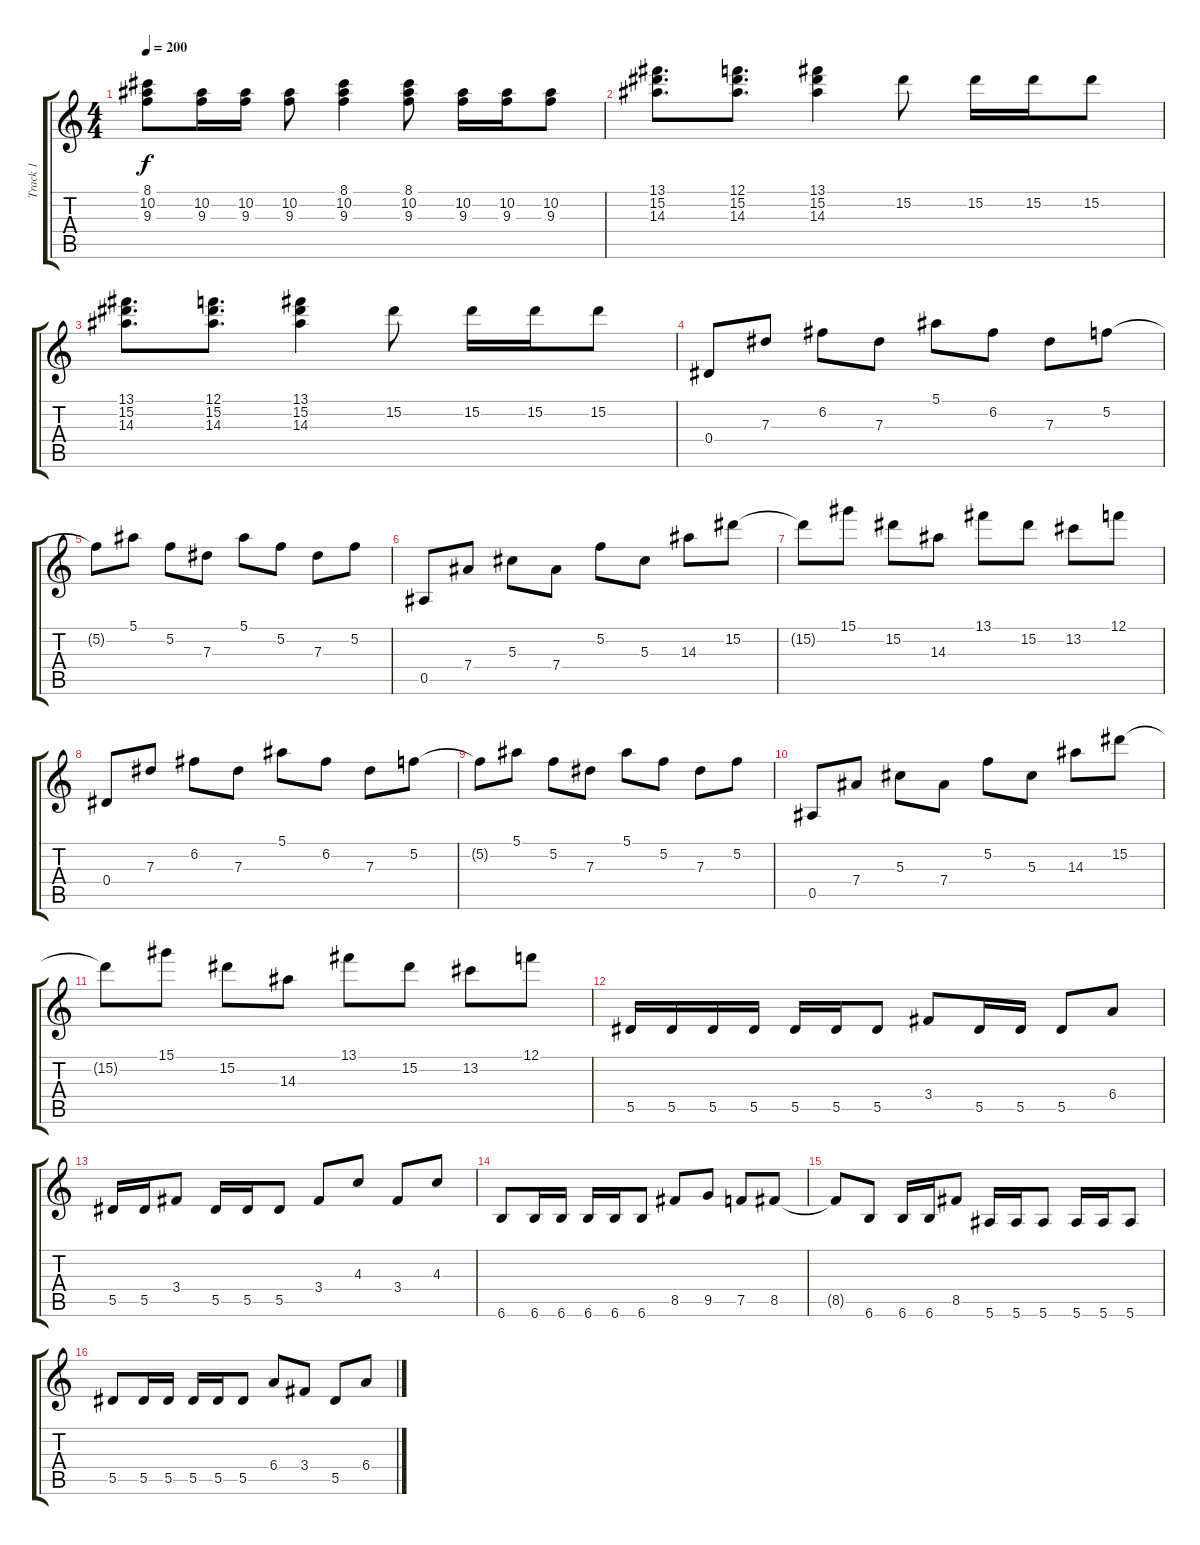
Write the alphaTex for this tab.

\track ("Track 1" "Track 1") {instrument distortionguitar}
\staff {score tabs}
\tuning (F4 C4 Ab3 Eb3 Bb2 F2) {hide}
\ts (4 4)
\tempo 200
\clef g2
\ks c
(8.1 10.2 9.3).8{dy f} (10.2 9.3).16 (10.2 9.3).16 (10.2 9.3).8 (8.1 10.2 9.3).4 (8.1 10.2 9.3).8 (10.2 9.3).16 (10.2 9.3).16 (10.2 9.3).8 |
(13.1 15.2 14.3).8{d} (12.1 15.2 14.3).8{d} (13.1 15.2 14.3).4 15.2.8 15.2.16 15.2.16 15.2.8 |
(13.1 15.2 14.3).8{d} (12.1 15.2 14.3).8{d} (13.1 15.2 14.3).4 15.2.8 15.2.16 15.2.16 15.2.8 |
0.4.8 7.3.8 6.2.8 7.3.8 5.1.8 6.2.8 7.3.8 5.2.8 |
5.2{t}.8 5.1.8 5.2.8 7.3.8 5.1.8 5.2.8 7.3.8 5.2.8 |
0.5.8 7.4.8 5.3.8 7.4.8 5.2.8 5.3.8 14.3.8 15.2.8 |
15.2{t}.8 15.1.8 15.2.8 14.3.8 13.1.8 15.2.8 13.2.8 12.1.8 |
0.4.8 7.3.8 6.2.8 7.3.8 5.1.8 6.2.8 7.3.8 5.2.8 |
5.2{t}.8 5.1.8 5.2.8 7.3.8 5.1.8 5.2.8 7.3.8 5.2.8 |
0.5.8 7.4.8 5.3.8 7.4.8 5.2.8 5.3.8 14.3.8 15.2.8 |
15.2{t}.8 15.1.8 15.2.8 14.3.8 13.1.8 15.2.8 13.2.8 12.1.8 |
5.5.16 5.5.16 5.5.16 5.5.16 5.5.16 5.5.16 5.5.8 3.4.8 5.5.16 5.5.16 5.5.8 6.4.8 |
5.5.16 5.5.16 3.4.8 5.5.16 5.5.16 5.5.8 3.4.8 4.3.8 3.4.8 4.3.8 |
6.6.8 6.6.16 6.6.16 6.6.16 6.6.16 6.6.8 8.5.8 9.5.8 7.5.8 8.5.8 |
8.5{t}.8 6.6.8 6.6.16 6.6.16 8.5.8 5.6.16 5.6.16 5.6.8 5.6.16 5.6.16 5.6.8 |
5.5.8 5.5.16 5.5.16 5.5.16 5.5.16 5.5.8 6.4.8 3.4.8 5.5.8 6.4.8
